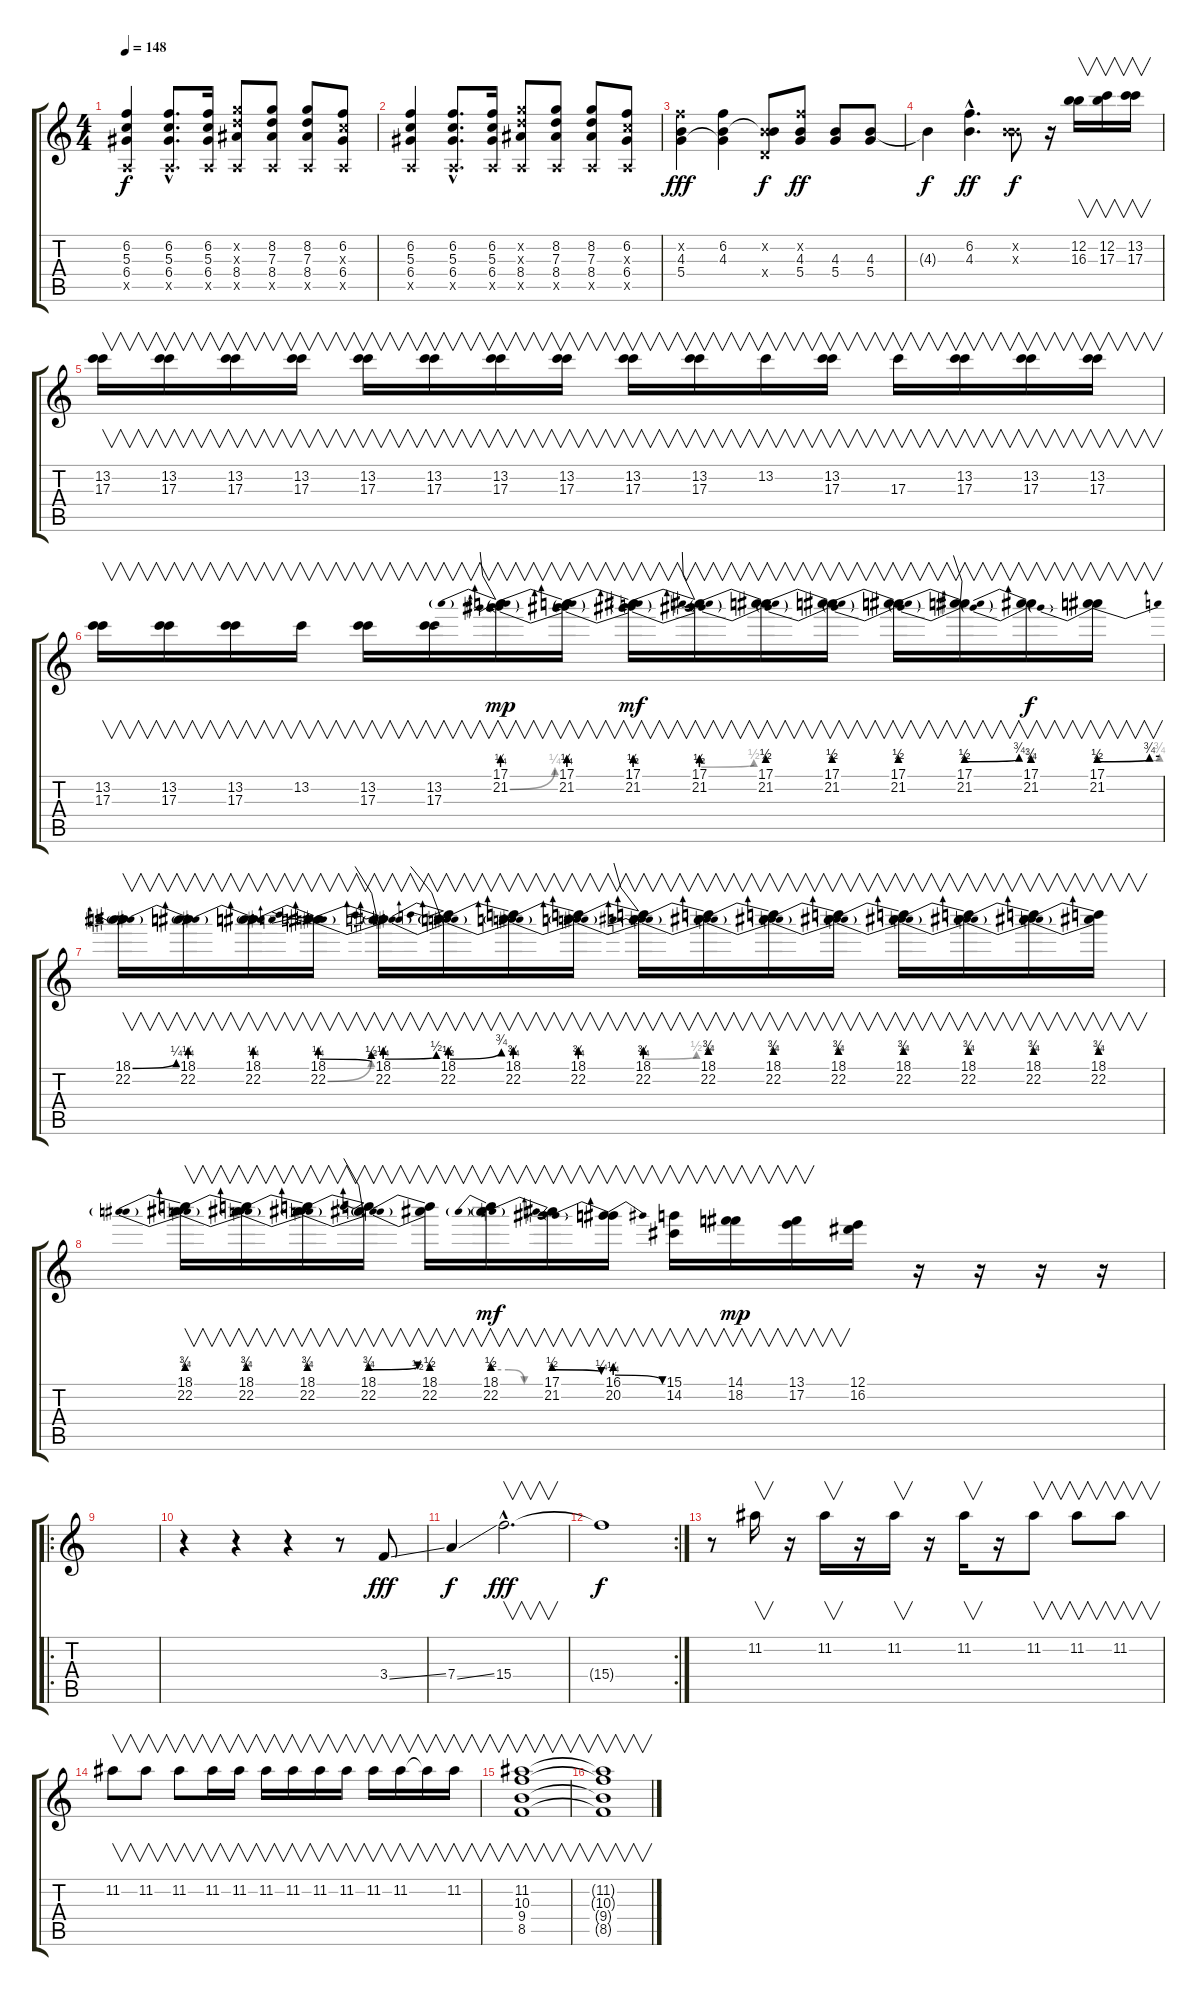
\track "" {instrument electricguitarjazz}
\staff {score tabs}
\tuning (E4 B3 G3 D3 A2 E2) {hide}
\ts (4 4)
\tempo 148
\clef g2
\ks c
(6.2 5.3 6.4 0.5{x}).4{dy f volume 13 balance 8 instrument electricguitarclean} (6.2{hac} 5.3{hac} 6.4{hac} 0.5{hac x}).8{d} (6.2 5.3 6.4 0.5{x}).16 (8.2{x} 7.3{x} 8.4 0.5{x}).8 (8.2 7.3 8.4 0.5{x}).8 (8.2 7.3 8.4 0.5{x}).8 (6.2 5.3{x} 6.4 0.5{x}).8 |
(6.2 5.3 6.4 0.5{x}).4 (6.2{hac} 5.3{hac} 6.4{hac} 0.5{hac x}).8{d} (6.2 5.3 6.4 0.5{x}).16 (8.2{x} 7.3{x} 8.4 0.5{x}).8 (8.2 7.3 8.4 0.5{x}).8 (8.2 7.3 8.4 0.5{x}).8 (6.2 5.3{x} 6.4 0.5{x}).8 |
(6.2{x} 4.3 5.4).4{dy fff} (6.2 4.3 5.4{t}).4 (0.2{x} 4.3{t} 0.4{x}).8{dy f} (6.2{x} 4.3 5.4).8{dy ff} (4.3 5.4).8 (4.3 5.4).8 |
4.3{t}.4{dy f} (6.2{hac} 4.3{hac}).4{d dy ff} (0.2{x} 4.3{x}).8{dy f} r.16 (12.2 16.3).16{v volume 13 balance 8 instrument overdrivenguitar} (12.2 17.3).16{v} (13.2 17.3).16{v} |
(13.2 17.3).16{v} (13.2 17.3).16{v} (13.2 17.3).16{v} (13.2 17.3).16{v} (13.2 17.3).16{v} (13.2 17.3).16{v} (13.2 17.3).16{v} (13.2 17.3).16{v} (13.2 17.3).16{v} (13.2 17.3).16{v} 13.2.16{v} (13.2 17.3).16{v} 17.3.16{v} (13.2 17.3).16{v} (13.2 17.3).16{v} (13.2 17.3).16{v} |
(13.2 17.3).16{v} (13.2 17.3).16{v} (13.2 17.3).16{v} 13.2.16{v} (13.2 17.3).16{v} (13.2 17.3).16{v} (17.1{be (prebend 0 1 60 1)} 21.2{be (bend 0 0 60 1)}).16{v dy mp} (17.1{be (prebend 0 1 60 1)} 21.2{be (prebend 0 1 60 1)}).16{v} (17.1{be (prebend 0 2 60 2)} 21.2{be (prebend 0 1 60 1)}).16{v dy mf} (17.1{be (prebend 0 2 60 2)} 21.2{be (prebendbend 0 1 60 2)}).16{v} (17.1{be (prebend 0 2 60 2)} 21.2{be (prebend 0 2 60 2)}).16{v} (17.1{be (prebend 0 2 60 2)} 21.2{be (prebend 0 2 60 2)}).16{v} (17.1{be (prebend 0 2 60 2)} 21.2{be (prebend 0 2 60 2)}).16{v} (17.1{be (prebendbend 0 2 60 3)} 21.2{be (prebend 0 2 60 2)}).16{v} (17.1{be (prebend 0 3 60 3)} 21.2{be (prebend 0 2 60 2)}).16{v dy f} (17.1{be (custom 0 2 5 2 50 3 60 3)} 21.2{be (prebendbend 0 2 60 3)}).16{v} |
(18.1{be (bend 0 0 60 1)} 22.2).16{v} (18.1{be (prebend 0 1 60 1)} 22.2).16{v} (18.1{be (prebend 0 1 60 1)} 22.2).16{v} (18.1{be (prebendbend 0 1 60 2)} 22.2{be (bend 0 0 60 1)}).16{v} (18.1{be (prebendbend 0 1 60 2)} 22.2{be (prebend 0 1 60 1)}).16{v} (18.1{be (prebendbend 0 2 60 3)} 22.2{be (prebend 0 1 60 1)}).16{v} (18.1{be (prebend 0 3 60 3)} 22.2{be (prebend 0 1 60 1)}).16{v} (18.1{be (prebend 0 3 60 3)} 22.2{be (prebend 0 1 60 1)}).16{v} (18.1{be (prebend 0 3 60 3)} 22.2{be (prebendbend 0 1 60 2)}).16{v} (18.1{be (prebend 0 3 60 3)} 22.2{be (prebend 0 2 60 2)}).16{v} (18.1{be (prebend 0 3 60 3)} 22.2{be (prebend 0 2 60 2)}).16{v} (18.1{be (prebend 0 3 60 3)} 22.2{be (prebend 0 2 60 2)}).16{v} (18.1{be (prebend 0 3 60 3)} 22.2{be (prebend 0 2 60 2)}).16{v} (18.1{be (prebend 0 3 60 3)} 22.2{be (prebend 0 2 60 2)}).16{v} (18.1{be (prebend 0 3 60 3)} 22.2{be (prebend 0 2 60 2)}).16{v} (18.1{be (prebend 0 3 60 3)} 22.2{be (prebend 0 2 60 2)}).16{v} |
(18.1{be (prebend 0 3 60 3)} 22.2{be (prebend 0 2 60 2)}).16{v} (18.1{be (prebend 0 3 60 3)} 22.2{be (prebend 0 2 60 2)}).16{v} (18.1{be (prebend 0 3 60 3)} 22.2{be (prebend 0 2 60 2)}).16{v} (18.1{be (prebendrelease 0 3 60 2)} 22.2{be (prebend 0 2 60 2)}).16{v} (18.1{be (prebend 0 2 60 2)} 22.2{be (prebend 0 2 60 2)}).16{v} (18.1{be (prebend 0 2 60 2)} 22.2{be (custom 0 2 20 2 40 0 60 0)}).16{v dy mf} (17.1{be (prebendrelease 0 2 60 1)} 21.2).16{v} (16.1{be (prebendrelease 0 1 60 0)} 20.2).16{v} (15.1 14.2).16{v} (14.1 18.2).16{v dy mp} (13.1 17.2).16{v} (12.1 16.2).16 r.16 r.16 r.16 r.16 |
\ro
|
r.4 r.4 r.4 r.8 3.4{ss}.8{dy fff} |
7.4{ss}.4{dy f} 15.4{hac}.2{v d dy fff} |
\rc 2
15.4{t}.1{dy f} |
r.8{balance 8 instrument overdrivenguitar} 11.2.16{v} r.16 11.2.16{v} r.16 11.2.16{v} r.16 11.2.16{v} r.16 11.2.8{v} 11.2.8{v} 11.2.8{v} |
11.2.8{v} 11.2.8{v} 11.2.8{v} 11.2.16{v} 11.2.16{v} 11.2.16{v} 11.2.16{v} 11.2.16{v} 11.2.16{v} 11.2.16{v} 11.2.16{v} 11.2{t}.16{v} 11.2.16{v} |
(11.2 10.3 9.4 8.5).1{v} |
(11.2{t} 10.3{t} 9.4{t} 8.5{t}).1{v}
